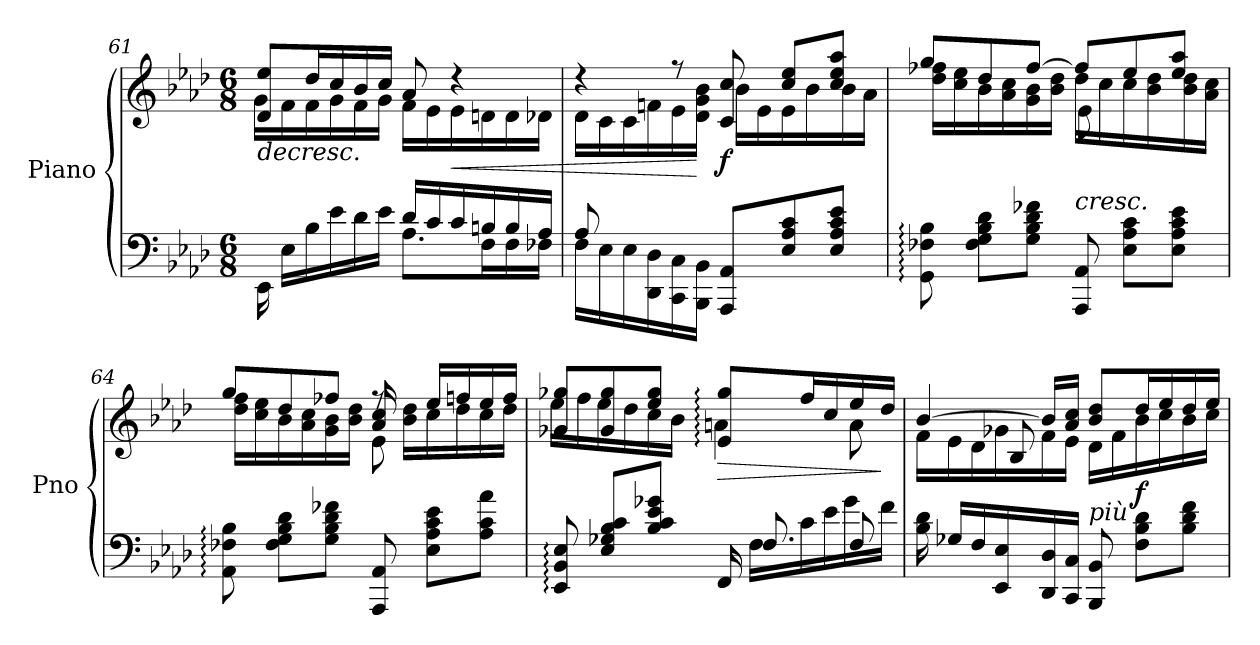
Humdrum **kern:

**kern	**kern	**dynam
*part1	*part1	*part1
*staff2	*staff1	*staff1/2
*I"Piano	*	*
*I'Pno	*	*
*clefF4	*clefG2	*
*k[b-e-a-d-]	*k[b-e-a-d-]	*
*M6/8	*M6/8	*
=61	=61	=61
*^	*	*
!	!	!	!LO:HP:b
*	*	*^	*
4.ryy	16EE-\	8d-/ 8ee-/L	16g\LL	>
.	16E-\LL	.	16f\	.
.	16B-\	16dd-/L	16f\	.
.	16e-\	16cc/	16g\	.
.	16d-\	16b-/	16f\	.
.	16e-\JJ	16cc/JJ	16g\JJ	.
16d-/LL	8.A-\L	8a-/	16f\LL	.
16c/	.	.	16e-\	.
!	!	!	!	!LO:HP:b
16c/	.	4r	16e-\	<
16Bn/	16F\L	.	16dn\	.
16B/	16F\	.	16d\	.
16A-/JJ	16F-X\JJ	.	16d-X\JJ	.
!!LO:LB:g=z	!!
=62	=62	=62	=62	=62
8A-/	16F\LL	4r	16d-\LL	.
.	16E-\	.	16c\	.
8rFyy	16E-\	.	16c\	.
.	16DD-\ 16D-\	.	16fn\	.
8rFyy	16CC\ 16C\	8r	16e-\	.
.	16BBB-\ 16BB-\JJ	.	16d-\ 16g\ 16b-\JJ	[
!	!	!	!	!LO:DY:b
8AAA-/ 8AA-/L	8rFFFyy	8c/ 8cc/	16b-\LL	f
.	.	.	16e-\	.
8E-/ 8A-/ 8c/	4rCCyy	8cc/ 8ee-/L	16e-\	.
.	.	.	16b-\	.
8E-/ 8A-/ 8c/ 8e-/J	.	8cc/ 8ee-/ 8aa-/J	16b-\	.
.	.	.	16a-\JJ	.
*v	*v	*	*	*
=63	=63	=63	=63
*	*	*^	*
8GG\: 8F-X\: 8B-\:	8gg/L	16dd-\ 16ff-X\LL	4.rEEyy	.
.	.	16cc\ 16ee-\	.	.
8F-\ 8G\ 8B-\ 8d-\L	8dd-/	16b-\	.	.
.	.	16a-\ 16cc\	.	.
8G\ 8B-\ 8d-\ 8f-X\J	[8ff-/J	16g\ 16b-\	.	.
.	.	16b-\ 16dd-\JJ	.	.
!LO:TX:a:i:t=cresc.	!	!	!	!
8AAA-/ 8AA-/	8ff-/L]	16dd-\LL	8e-\	.
.	.	16cc\	.	.
8E-\ 8A-\ 8c\L	8ee-/	16cc\	4rBByy	.
.	.	16b-\ 16dd-\	.	.
8E-\ 8A-\ 8c\ 8e-\J	8ee-/ 8aa-/J	16b-\ 16dd-\	.	.
.	.	16a-\ 16cc\JJ	.	.
=64	=64	=64	=64	=64
8AA-\: 8F-X\: 8B-\:	8gg/L	16dd-\ 16ff\LL	4.rEEyy	.
.	.	16cc\ 16ee-\	.	.
8F-\ 8G\ 8B-\ 8d-\L	8dd-/	16b-\	.	.
.	.	16a-\ 16cc\	.	.
8G\ 8B-\ 8d-\ 8f-X\J	8ff-X/J	16g\ 16b-\	.	.
.	.	16b-\ 16dd-\JJ	.	.
8AAA-/ 8AA-/	8rff	16a-/ 16cc/	8e-\	.
.	.	16b-\ 16dd-\LL	.	.
8E-\ 8A-\ 8c\ 8e-\L	16ee-/LL	16cc\	4rGGyy	.
.	16ffn/	16dd-\	.	.
8A-\ 8c\ 8a-\J	16ee-/	16cc\	.	.
.	16ff/JJ	16dd-\JJ	.	.
*	*	*v	*v	*
!!LO:LB:g=z
=65	=65	=65	=65
*^	*	*	*
8EE-/: 8BB-/: 8E-/:	4.rCCyy	8g-X/ 8gg-X/L	16ee-\LL	.
.	.	.	16ff\	.
8E-/ 8G-X/ 8B-/ 8c/L	.	8g-/ 8gg-/	16ee-\	.
.	.	.	16dd-\	.
8B-/ 8c/ 8e-/ 8g-X/J	.	8ee-/ 8gg-/J	16cc\	.
.	.	.	16b-\JJ	.
!	!	!	!	!LO:HP:b
16FF/	16rEEyy	8e-/: 8gg-/:L	4an\	>
8.F/	16F\LL	.	.	.
.	16c\	16ff/L	.	.
.	16e-\	16cc/	.	.
8F:/	16g-\	16ee-/	8a\	.
.	16f\JJ	16dd-/JJ	.	]
*v	*v	*	*	*
=66	=66	=66	=66
*	*	*^	*
16B-\ 16d-\	[4b-/	16f\LL	8.rCCyy	.
16G-X/LL	.	16e-\	.	.
16F/	.	16d-\	.	.
16EE-/ 16E-/	.	16g-X\	8B-/	.
16DD-/ 16D-/	16b-/LL]	16f\	.	.
16CC/ 16C/JJ	16a-/ 16cc/JJ	16e-\JJ	16rFFFyy	.
!LO:TX:a:i:t=più	!	!	!	!
8BBB-/ 8BB-/	8b-/ 8dd-/L	16d-\LL	4.rAAAyy	]
.	.	16f\	.	.
!	!	!	!	!LO:DY:b
8F\ 8B-\ 8d-\L	16dd-/L	16b-\	.	f
.	16ee-/	16cc\	.	.
8B-\ 8d-\ 8f\J	16dd-/	16b-\	.	.
.	16ee-/JJ	16cc\JJ	.	.
*	*v	*v	*v	*
=	=	=
*-	*-	*-
